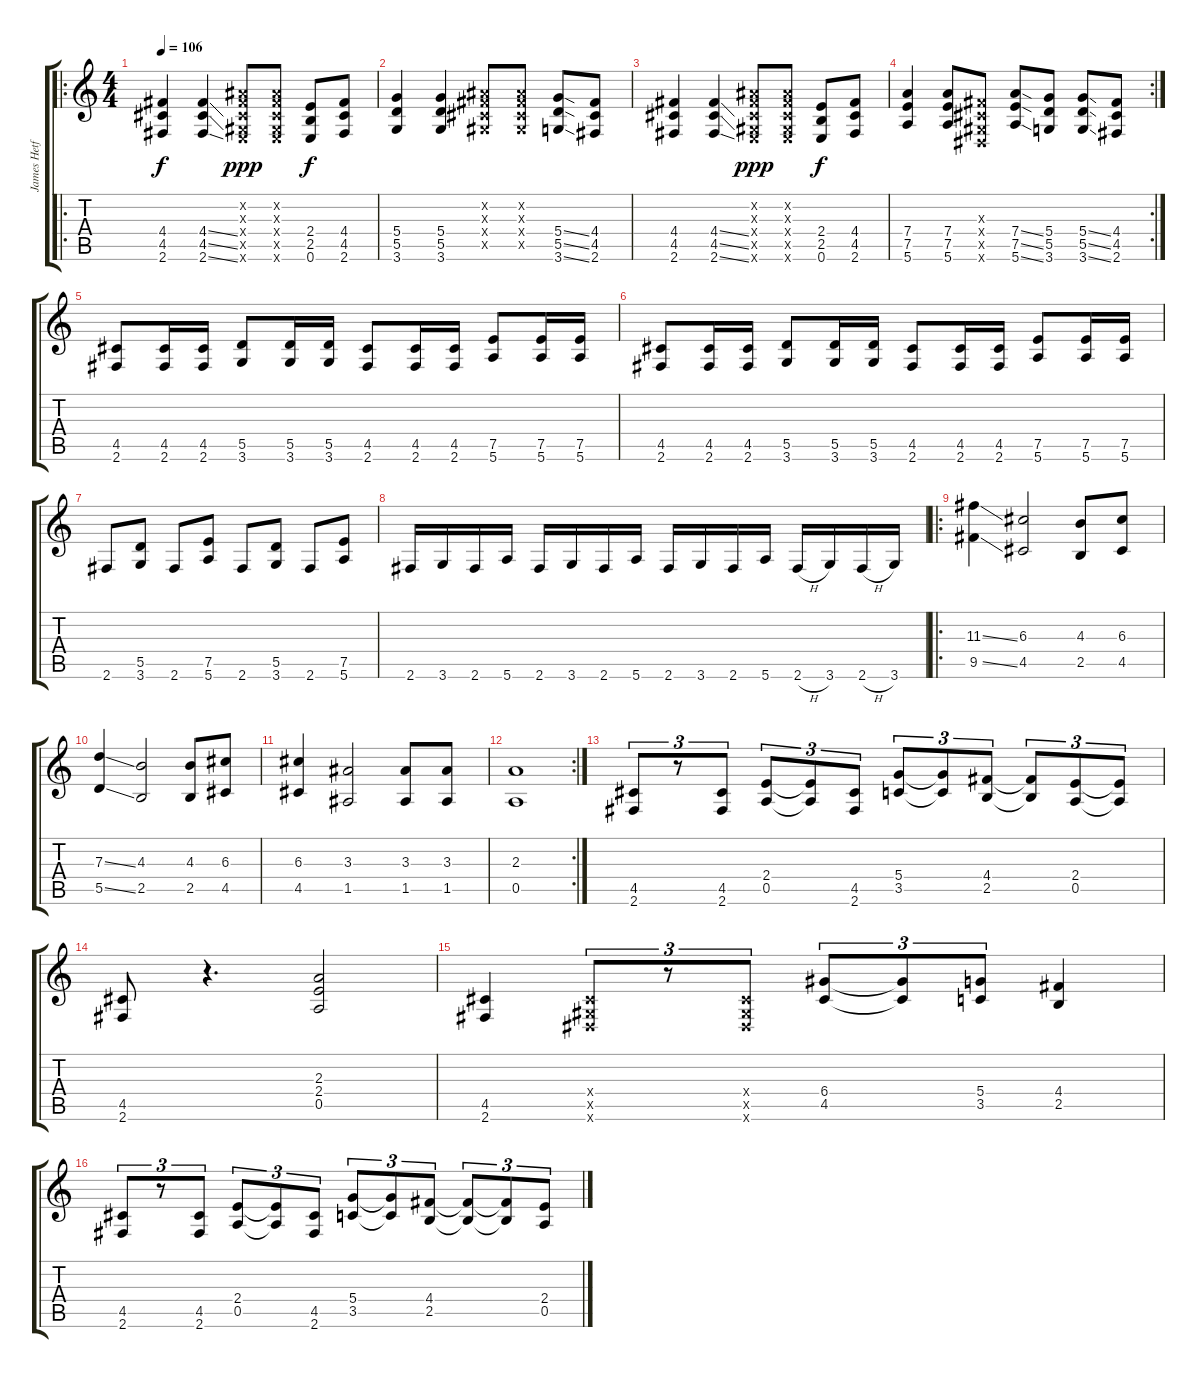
\track ("James Hetfield" "James Hetf") {instrument distortionguitar}
\staff {score tabs}
\tuning (E4 B3 G3 D3 A2 E2) {hide}
\ro
\ts (4 4)
\tempo 106
\clef g2
\ks c
(4.4 4.5 2.6).4{dy f} (4.4{ss} 4.5{ss} 2.6{ss}).4 (-1.2{x} -1.3{x} -1.4{x} -1.5{x} 0.6{x}).8{dy ppp} (-1.2{x} -1.3{x} -1.4{x} -1.5{x} 0.6{x}).8 (2.4 2.5 0.6).8{dy f} (4.4 4.5 2.6).8 |
(5.4 5.5 3.6).4 (5.4 5.5 3.6).4 (-1.2{x} -1.3{x} -1.4{x} -1.5{x}).8 (-1.2{x} -1.3{x} -1.4{x} -1.5{x}).8 (5.4{ss} 5.5{ss} 3.6{ss}).8 (4.4 4.5 2.6).8 |
(4.4 4.5 2.6).4 (4.4{ss} 4.5{ss} 2.6{ss}).4 (-1.2{x} -1.3{x} -1.4{x} -1.5{x} 0.6{x}).8{dy ppp} (-1.2{x} -1.3{x} -1.4{x} -1.5{x} 0.6{x}).8 (2.4 2.5 0.6).8{dy f} (4.4 4.5 2.6).8 |
\rc 2
(7.4 7.5 5.6).4 (7.4 7.5 5.6).8 (-1.3{x} -1.4{x} -1.5{x} -1.6{x}).8 (7.4{ss} 7.5{ss} 5.6{ss}).8 (5.4 5.5 3.6).8 (5.4{ss} 5.5{ss} 3.6{ss}).8 (4.4 4.5 2.6).8 |
(4.5 2.6).8 (4.5 2.6).16 (4.5 2.6).16 (5.5 3.6).8 (5.5 3.6).16 (5.5 3.6).16 (4.5 2.6).8 (4.5 2.6).16 (4.5 2.6).16 (7.5 5.6).8 (7.5 5.6).16 (7.5 5.6).16 |
(4.5 2.6).8 (4.5 2.6).16 (4.5 2.6).16 (5.5 3.6).8 (5.5 3.6).16 (5.5 3.6).16 (4.5 2.6).8 (4.5 2.6).16 (4.5 2.6).16 (7.5 5.6).8 (7.5 5.6).16 (7.5 5.6).16 |
2.6.8 (5.5 3.6).8 2.6.8 (7.5 5.6).8 2.6.8 (5.5 3.6).8 2.6.8 (7.5 5.6).8 |
2.6.16 3.6.16 2.6.16 5.6.16 2.6.16 3.6.16 2.6.16 5.6.16 2.6.16 3.6.16 2.6.16 5.6.16 2.6{h}.16 3.6.16 2.6{h}.16 3.6.16 |
\ro
(11.3{ss} 9.5{ss}).4{volume 16 balance 11 instrument distortionguitar} (6.3 4.5).2 (4.3 2.5).8 (6.3 4.5).8 |
(7.3{ss} 5.5{ss}).4 (4.3 2.5).2 (4.3 2.5).8 (6.3 4.5).8 |
(6.3 4.5).4 (3.3 1.5).2 (3.3 1.5).8 (3.3 1.5).8 |
\rc 2
(2.3 0.5).1 |
(4.5 2.6).8{tu (3 2)} r.8{tu (3 2)} (4.5 2.6).8{tu (3 2)} (2.4 0.5).8{tu (3 2)} (2.4{t} 0.5{t}).8{tu (3 2)} (4.5 2.6).8{tu (3 2)} (5.4 3.5).8{tu (3 2)} (5.4{t} 3.5{t}).8{tu (3 2)} (4.4 2.5).8{tu (3 2)} (4.4{t} 2.5{t}).8{tu (3 2)} (2.4 0.5).8{tu (3 2)} (2.4{t} 0.5{t}).8{tu (3 2)} |
(4.5 2.6).8 r.4{d} (2.3 2.4 0.5).2 |
(4.5 2.6).4 (-1.4{x} -1.5{x} -1.6{x}).8{tu (3 2)} r.8{tu (3 2)} (-1.4{x} -1.5{x} -1.6{x}).8{tu (3 2)} (6.4 4.5).8{tu (3 2)} (6.4{t} 4.5{t}).8{tu (3 2)} (5.4 3.5).8{tu (3 2)} (4.4 2.5).4 |
(4.5 2.6).8{tu (3 2)} r.8{tu (3 2)} (4.5 2.6).8{tu (3 2)} (2.4 0.5).8{tu (3 2)} (2.4{t} 0.5{t}).8{tu (3 2)} (4.5 2.6).8{tu (3 2)} (5.4 3.5).8{tu (3 2)} (5.4{t} 3.5{t}).8{tu (3 2)} (4.4 2.5).8{tu (3 2)} (4.4{t} 2.5{t}).8{tu (3 2)} (4.4{t} 2.5{t}).8{tu (3 2)} (2.4 0.5).8{tu (3 2)}
